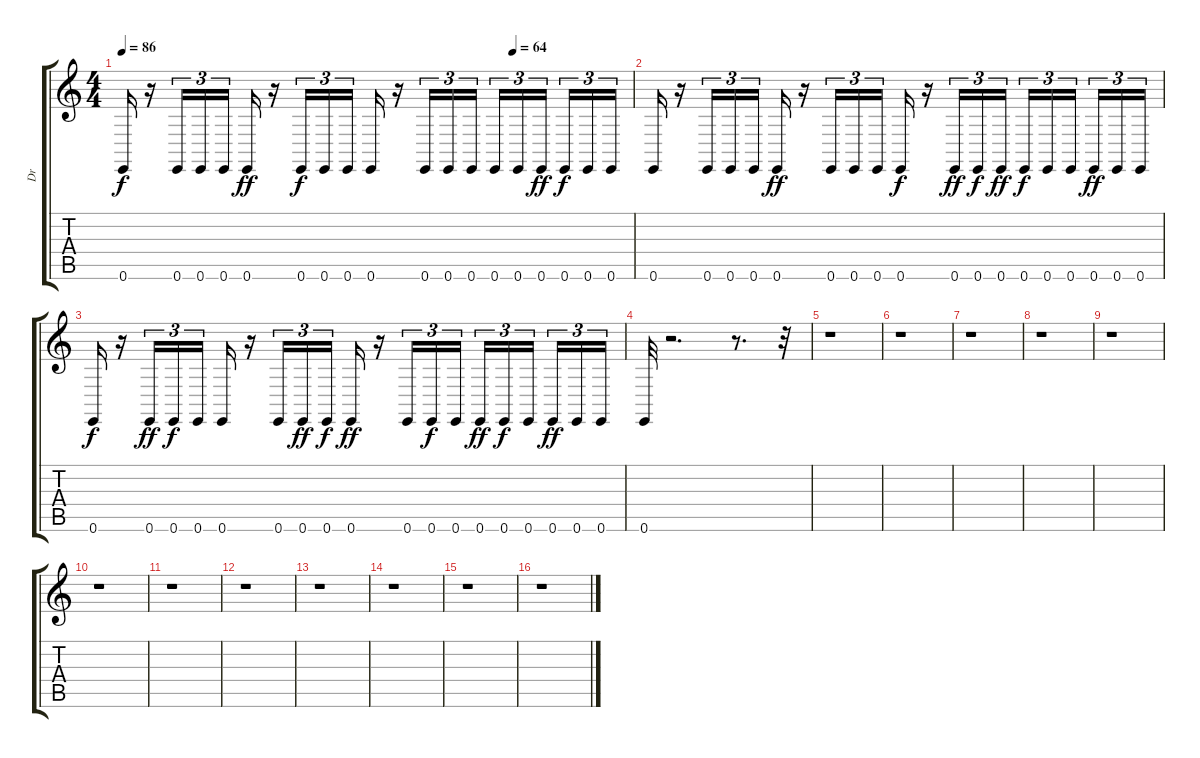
\track ("Dr" "Dr") {instrument synthdrum}
\staff {score tabs}
\tuning (E4 B3 G3 D3 A2 E2) {hide}
\ts (4 4)
\tempo 86
\tempo (64 0.765625)
\clef g2
\ks c
0.6.16{dy f} r.16 0.6.16{tu (3 2)} 0.6.16{tu (3 2)} 0.6.16{tu (3 2)} 0.6.16{dy ff} r.16 0.6.16{tu (3 2) dy f} 0.6.16{tu (3 2)} 0.6.16{tu (3 2)} 0.6.16 r.16 0.6.16{tu (3 2)} 0.6.16{tu (3 2)} 0.6.16{tu (3 2)} 0.6.16{tu (3 2)} 0.6.16{tu (3 2)} 0.6.16{tu (3 2) dy ff beam splitsecondary} 0.6.16{tu (3 2) dy f} 0.6.16{tu (3 2)} 0.6.16{tu (3 2)} |
0.6.16 r.16 0.6.16{tu (3 2)} 0.6.16{tu (3 2)} 0.6.16{tu (3 2)} 0.6.16{dy ff} r.16 0.6.16{tu (3 2) volume 13} 0.6.16{tu (3 2) volume 13} 0.6.16{tu (3 2) volume 13} 0.6.16{dy f volume 13} r.16 0.6.16{tu (3 2) dy ff volume 13} 0.6.16{tu (3 2) dy f volume 14} 0.6.16{tu (3 2) dy ff volume 14} 0.6.16{tu (3 2) dy f volume 14} 0.6.16{tu (3 2) volume 14} 0.6.16{tu (3 2) volume 14 beam splitsecondary} 0.6.16{tu (3 2) dy ff volume 14} 0.6.16{tu (3 2) volume 14} 0.6.16{tu (3 2) volume 14} |
0.6.16{dy f volume 14} r.16 0.6.16{tu (3 2) dy ff volume 14} 0.6.16{tu (3 2) dy f volume 14} 0.6.16{tu (3 2)} 0.6.16 r.16 0.6.16{tu (3 2)} 0.6.16{tu (3 2) dy ff} 0.6.16{tu (3 2) dy f} 0.6.16{dy ff} r.16 0.6.16{tu (3 2)} 0.6.16{tu (3 2) dy f} 0.6.16{tu (3 2)} 0.6.16{tu (3 2) dy ff} 0.6.16{tu (3 2) dy f} 0.6.16{tu (3 2) beam splitsecondary} 0.6.16{tu (3 2) dy ff} 0.6.16{tu (3 2)} 0.6.16{tu (3 2)} |
0.6.32 r.2{d} r.8{d} r.32 |
r.1 |
r.1 |
r.1 |
r.1 |
r.1 |
r.1 |
r.1 |
r.1 |
r.1 |
r.1 |
r.1 |
r.1
